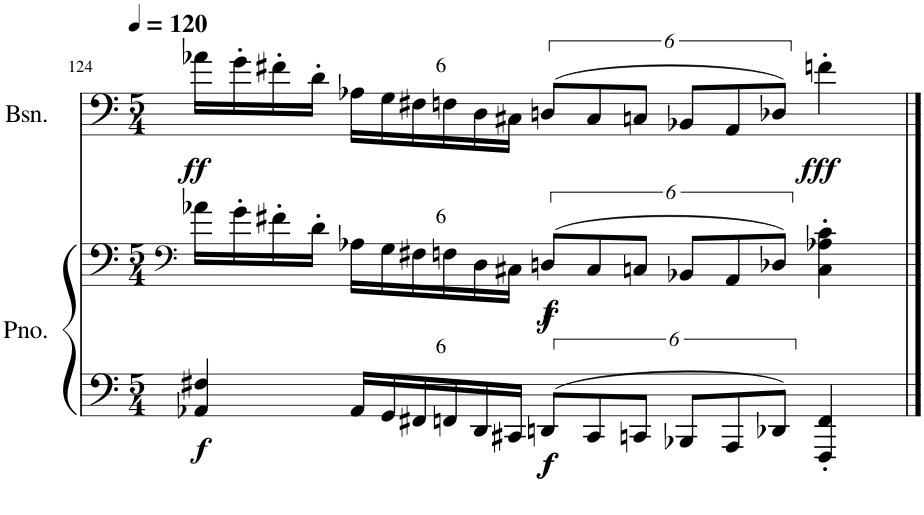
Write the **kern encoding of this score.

**kern	**kern	**dynam	**kern	**dynam
*part2	*part2	*part2	*part1	*part1
*staff3	*staff2	*staff2/3	*staff1	*staff1
*I"Piano	*	*	*I"Bassoon	*
*I'Pno.	*	*	*I'Bsn.	*
!!LO:PB:g=z
*clefF4	*clefF4	*	*clefF4	*
*k[]	*k[]	*	*k[]	*
*M5/4	*M5/4	*	*M5/4	*
*MM120	*MM120	*	*MM120	*
=124	=124	=124	=124	=124
!	!	!LO:DY:b=2	!	!LO:DY:b
4AA-X/ 4F#X/	16a-X\LL	f	16a-X\LL	ff
.	16g'\	.	16g'\	.
.	16f#X'\	.	16f#X'\	.
.	16d'\JJ	.	16d'\JJ	.
*Xbrackettup	*Xbrackettup	*	*Xbrackettup	*
!	!	!	!LO:TX:a:t=6	!
!	!LO:TX:a:t=6	!	!	!
!LO:TX:a:t=6	!	!	!	!
24AA-/LL	24A-X\LL	.	24A-X\LL	.
24GG/	24G\	.	24G\	.
24FF#X/	24F#X\	.	24F#X\	.
24FFn/	24Fn\	.	24Fn\	.
24DD/	24D\	.	24D\	.
24CC#X/JJ	24C#X\JJ	.	24C#X\JJ	.
*brackettup	*brackettup	*	*brackettup	*
!	!	!LO:DY:b=2	!	!
!	!	!LO:DY:n=1:b=2	!	!
!	!	!LO:DY:n=2:b	!	!
!	!	!LO:DY:n=3:b	!	!
12DDn/L	(>12Dn/L	f f f f	(>12Dn/L	.
12CC#/	12C#/	.	12C#/	.
12CCn/J	12Cn/J	.	12Cn/J	.
12BBB-X/L	12BB-X/L	.	12BB-X/L	.
12AAA/	12AA/	.	12AA/	.
12DD-X/J	12D-X/J)	.	12D-X/J)	.
!	!	!	!	!LO:DY:b
4FFF/' 4FF/'	4C\' 4A-X\' 4c\'	.	4fn'\	fff
==	==	==	==	==
*-	*-	*-	*-	*-
